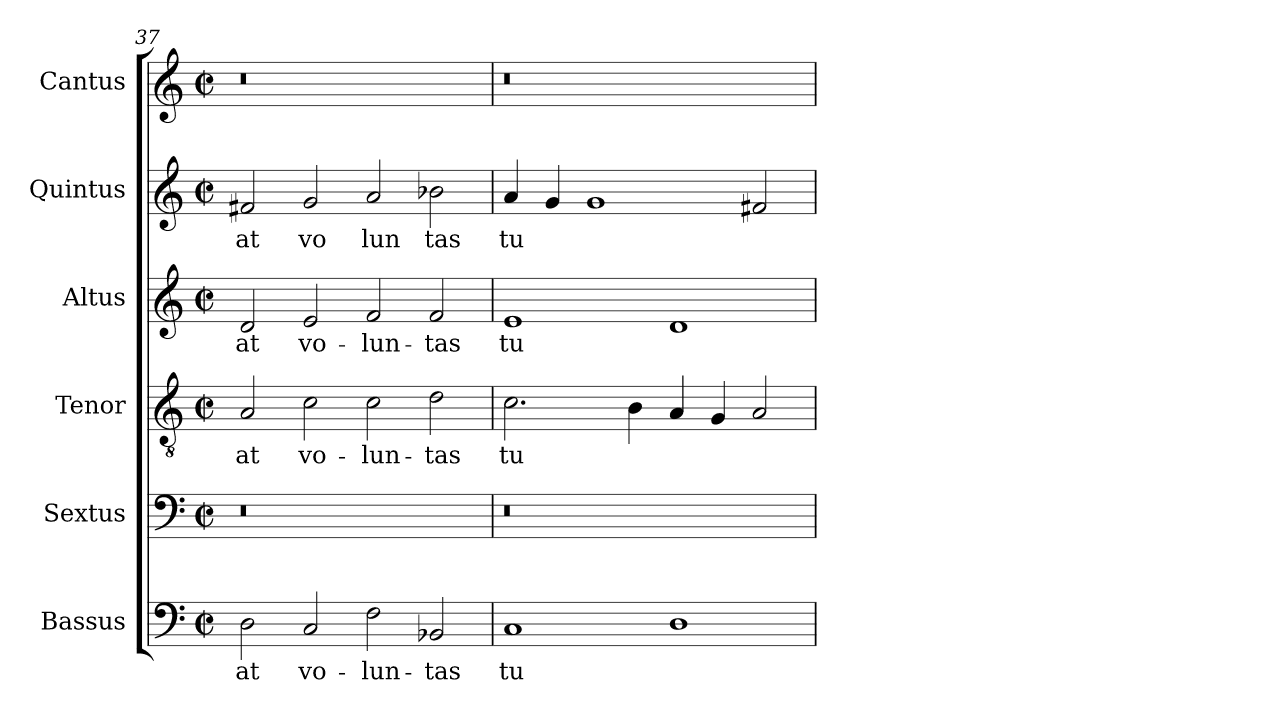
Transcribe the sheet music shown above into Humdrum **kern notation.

**kern	**text	**kern	**kern	**text	**kern	**text	**kern	**text	**kern
*part6	*part6	*part5	*part4	*part4	*part3	*part3	*part2	*part2	*part1
*staff6	*staff6	*staff5	*staff4	*staff4	*staff3	*staff3	*staff2	*staff2	*staff1
*I"Bassus	*	*I"Sextus	*I"Tenor	*	*I"Altus	*	*I"Quintus	*	*I"Cantus
!!LO:PB:g=z
*clefF4	*	*clefF4	*clefGv2	*	*clefG2	*	*clefG2	*	*clefG2
*k[]	*	*k[]	*k[]	*	*k[]	*	*k[]	*	*k[]
*C:	*	*C:	*C:	*	*C:	*	*C:	*	*C:
*M2/2	*	*M2/2	*M2/2	*	*M2/2	*	*M2/2	*	*M2/2
*met(c|)	*	*met(c|)	*met(c|)	*	*met(c|)	*	*met(c|)	*	*met(c|)
=37	=37	=37	=37	=37	=37	=37	=37	=37	=37
!	!LO:LY:b:cj	!	!	!LO:LY:b:cj	!	!LO:LY:b:cj	!	!LO:LY:b:cj	!
2D\	at	0r	2A/	-at	2d/	at	2f#X/	at	0r
!	!LO:LY:b:cj	!	!	!LO:LY:b:cj	!	!LO:LY:b:cj	!	!LO:LY:b:cj	!
2C/	vo-	.	2c\	vo-	2e/	vo-	2g/	vo	.
!	!LO:LY:b:cj	!	!	!LO:LY:b:cj	!	!LO:LY:b:cj	!	!LO:LY:b:cj	!
2F\	-lun-	.	2c\	-lun-	2f/	-lun-	2a/	lun	.
!	!LO:LY:b:cj	!	!	!LO:LY:b:cj	!	!LO:LY:b:cj	!	!LO:LY:b:cj	!
2BB-X/	-tas	.	2d\	-tas	2f/	-tas	2b-X\	tas	.
=38	=38	=38	=38	=38	=38	=38	=38	=38	=38
!	!LO:LY:b:cj	!	!	!LO:LY:b:cj	!	!LO:LY:b:cj	!	!LO:LY:b:cj	!
1C	tu-	0r	2.c\	tu-	1e	tu-	4a/	tu	0r
!	!	!	!	!	!	!	!	!LO:LY:b:cj	!
.	.	.	.	.	.	.	4g/	.	.
!	!	!	!	!	!	!	!	!LO:LY:b:cj	!
.	.	.	.	.	.	.	1g	.	.
!	!	!	!	!LO:LY:b:cj	!	!	!	!	!
.	.	.	4B\	--	.	.	.	.	.
!	!LO:LY:b:cj	!	!	!LO:LY:b:cj	!	!LO:LY:b:cj	!	!	!
1D	--	.	4A/	--	1d	--	.	.	.
!	!	!	!	!LO:LY:b:cj	!	!	!	!	!
.	.	.	4G/	--	.	.	.	.	.
!	!	!	!	!LO:LY:b:cj	!	!	!	!LO:LY:b:cj	!
.	.	.	2A/	--	.	.	2f#/	.	.
=	=	=	=	=	=	=	=	=	=
*-	*-	*-	*-	*-	*-	*-	*-	*-	*-
